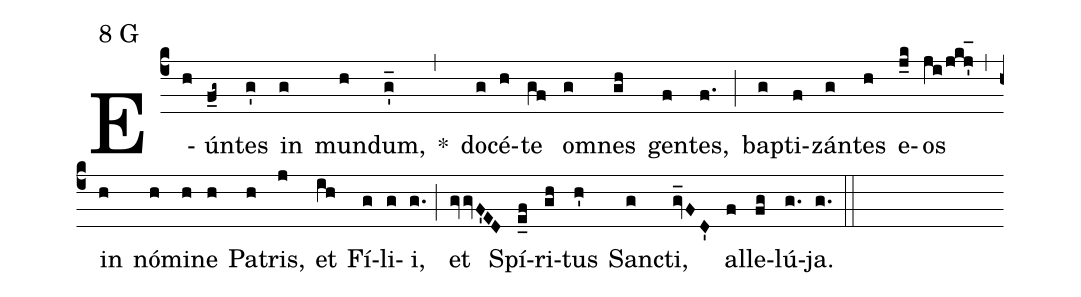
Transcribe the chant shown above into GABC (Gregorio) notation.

mode:8 G;
%%
(c4) E(h)ún(f_g~)tes(g') in(g) mun(h)dum,(g'_) *(,) do(g)cé(h)te(gf) o(g)mnes(gh) gen(f)tes,(f.) (;) bap(g)ti(f)zán(g)tes(h) e(j_k)os(ji/jkj'_1) (,) in(h) nó(h)mi(h)ne(h) Pa(h)tris,(j) et(ih) Fí(g)li(g)i,(g.) (;) et(gvvF'ED) Spí(e_f)ri(gh)tus(h') San(g)cti,(gv_FD') al(f)le(fg)lú(g.)ja.(g.) (::)
